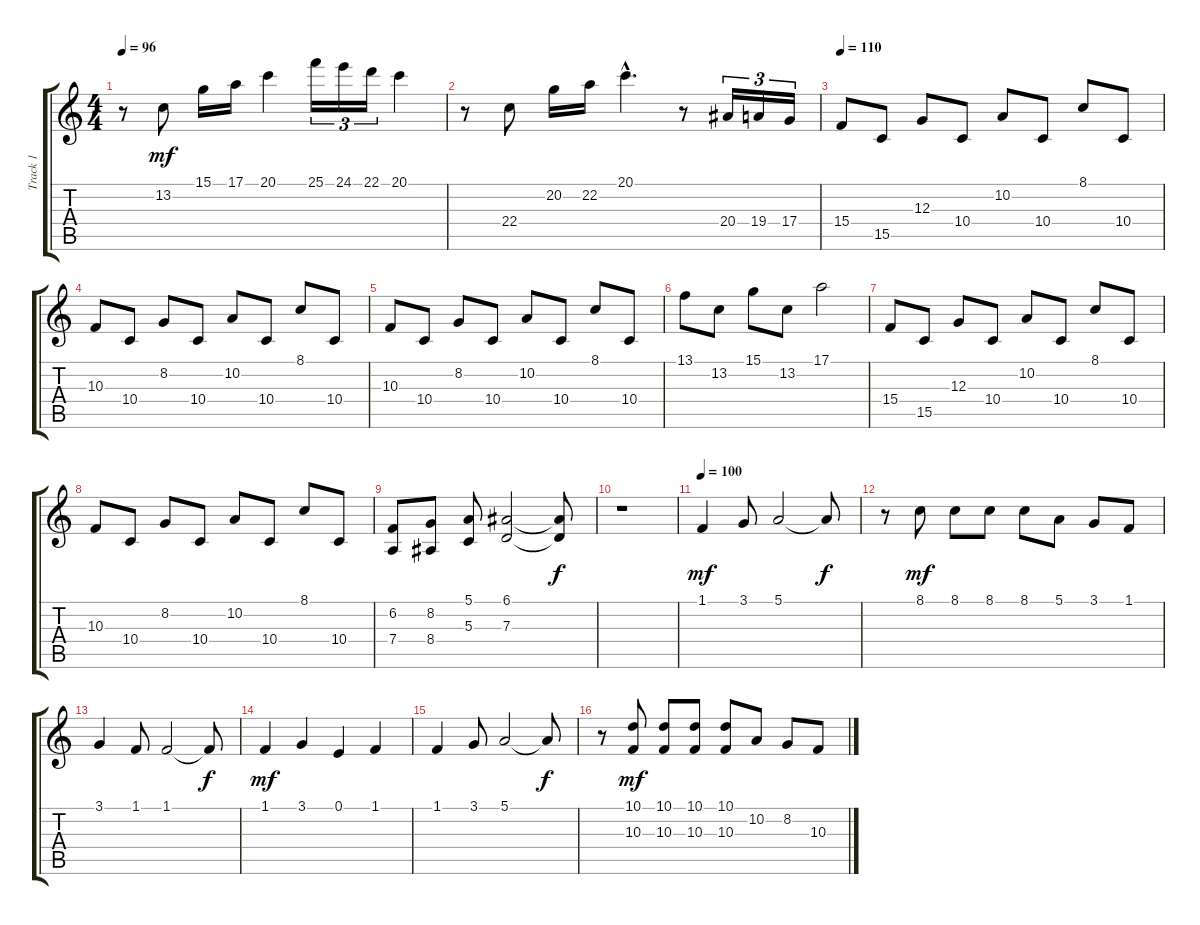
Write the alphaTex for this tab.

\track ("Track 1" "Track 1") {instrument acousticgrandpiano}
\staff {score tabs}
\tuning (E4 B3 G3 D3 A2 E2) {hide}
\ts (4 4)
\tempo 96
\clef g2
\ks c
r.8{dy mf instrument acousticgrandpiano} 13.2.8 15.1.16 17.1.16 20.1.4 25.1.16{tu (3 2)} 24.1.16{tu (3 2)} 22.1.16{tu (3 2)} 20.1.4 |
r.8 22.4.8 20.2.16 22.2.16 20.1{hac}.4{d} r.8 20.4.16{tu (3 2)} 19.4.16{tu (3 2)} 17.4.16{tu (3 2)} |
\tempo 110
15.4.8 15.5.8 12.3.8 10.4.8 10.2.8 10.4.8 8.1.8 10.4.8 |
10.3.8 10.4.8 8.2.8 10.4.8 10.2.8 10.4.8 8.1.8 10.4.8 |
10.3.8 10.4.8 8.2.8 10.4.8 10.2.8 10.4.8 8.1.8 10.4.8 |
13.1.8 13.2.8 15.1.8 13.2.8 17.1.2 |
15.4.8 15.5.8 12.3.8 10.4.8 10.2.8 10.4.8 8.1.8 10.4.8 |
10.3.8 10.4.8 8.2.8 10.4.8 10.2.8 10.4.8 8.1.8 10.4.8 |
(6.2 7.4).8 (8.2 8.4).8 (5.1 5.3).8 (6.1 7.3).2 (6.1{t} 7.3{t}).8{dy f} |
r.1 |
\tempo 100
1.1.4{dy mf} 3.1.8 5.1.2 5.1{t}.8{dy f} |
r.8 8.1.8{dy mf} 8.1.8 8.1.8 8.1.8 5.1.8 3.1.8 1.1.8 |
3.1.4 1.1.8 1.1.2 1.1{t}.8{dy f} |
1.1.4{dy mf} 3.1.4 0.1.4 1.1.4 |
1.1.4 3.1.8 5.1.2 5.1{t}.8{dy f} |
r.8 (10.1 10.3).8{dy mf} (10.1 10.3).8 (10.1 10.3).8 (10.1 10.3).8 10.2.8 8.2.8 10.3.8
